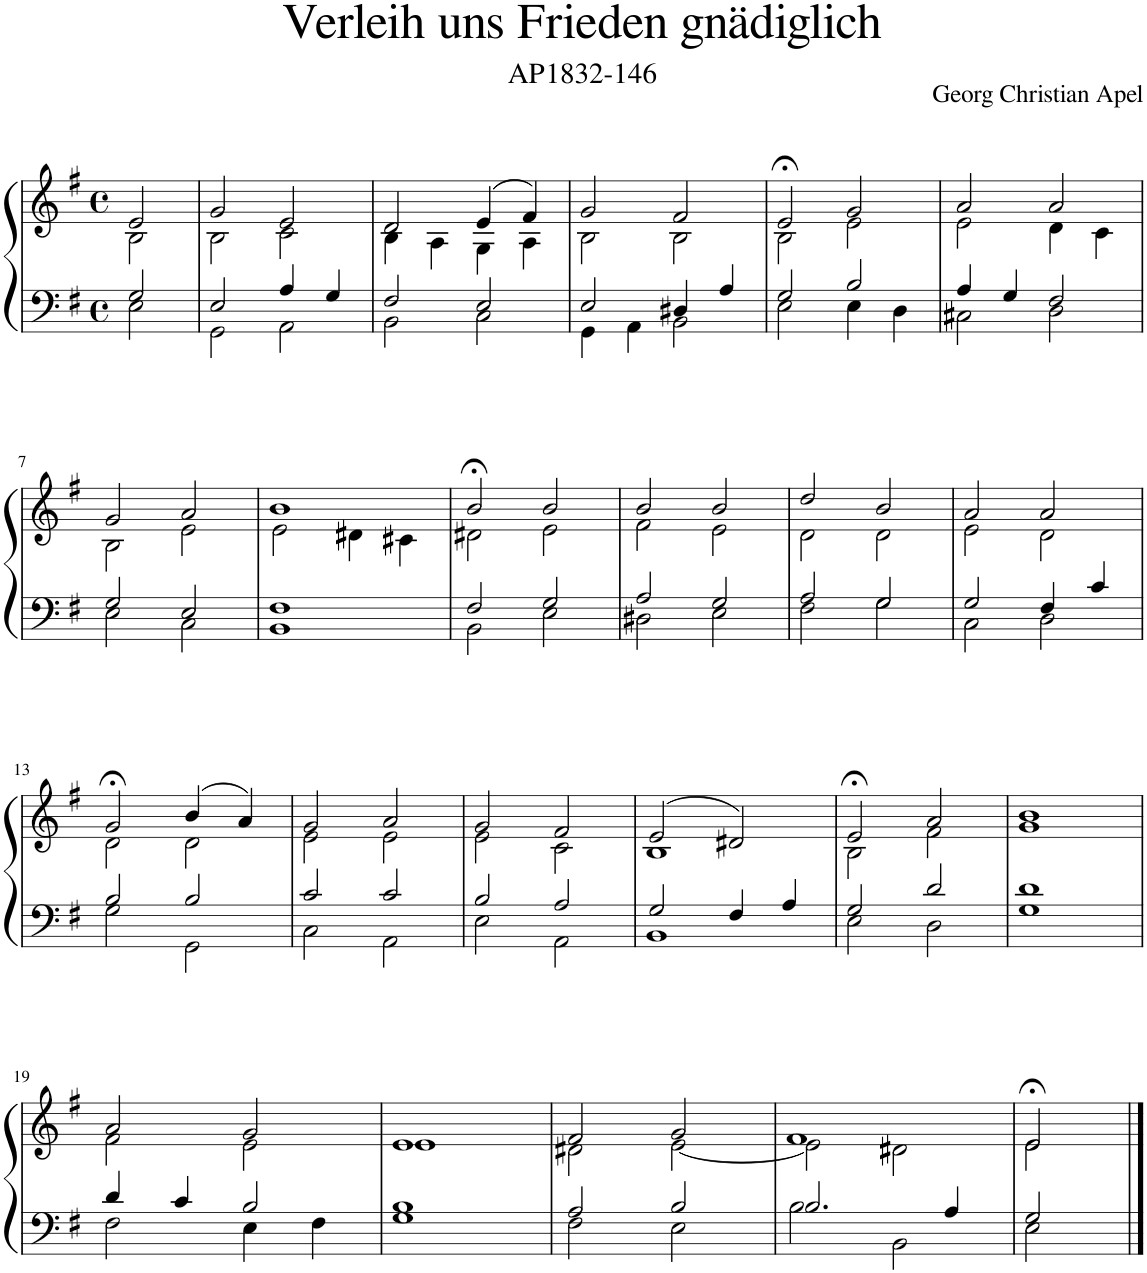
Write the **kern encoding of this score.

**kern	**kern
*part1	*part1
*staff2	*staff1
*I"Piano	*
*I'Pno.	*
*clefF4	*clefG2
*k[f#]	*k[f#]
*M4/4	*M4/4
*met(c)	*met(c)
=1	=1
*^	*^
2G/	2E\	2e/	2B\
=2	=2	=2	=2
2E/	2GG\	2g/	2B\
4A/	2AA\	2e/	2c\
4G/	.	.	.
=3	=3	=3	=3
2F#/	2BB\	2d/	4B\
.	.	.	4A\
2E/	2C\	(4e/	4G\
.	.	4f#/)	4A\
=4	=4	=4	=4
2E/	4GG\	2g/	2B\
.	4AA\	.	.
4D#X/	2BB\	2f#/	2B\
4A/	.	.	.
=5	=5	=5	=5
2G/	2E\	2e;</	2B\
2B/	4E\	2g/	2e\
.	4D\	.	.
=6	=6	=6	=6
4A/	2C#X\	2a/	2e\
4G/	.	.	.
2F#/	2D\	2a/	4d\
.	.	.	4c\
!!LO:LB:g=z	!!
=7	=7	=7	=7
2G/	2E\	2g/	2B\
2E/	2C\	2a/	2e\
=8	=8	=8	=8
1F#	1BB	1b	2e\
.	.	.	4d#X\
.	.	.	4c#X\
=9	=9	=9	=9
2F#/	2BB\	2b;</	2d#X\
2G/	2E\	2b/	2e\
=10	=10	=10	=10
2A/	2D#X\	2b/	2f#\
2G/	2E\	2b/	2e\
=11	=11	=11	=11
2A/	2F#\	2dd/	2d\
2G/	2G\	2b/	2d\
=12	=12	=12	=12
2G/	2C\	2a/	2e\
4F#/	2D\	2a/	2d\
4c/	.	.	.
!!LO:LB:g=z	!!
=13	=13	=13	=13
2B/	2G\	2g;</	2d\
2B/	2GG\	(4b/	2d\
.	.	4a/)	.
=14	=14	=14	=14
2c/	2C\	2g/	2e\
2c/	2AA\	2a/	2e\
=15	=15	=15	=15
2B/	2E\	2g/	2e\
2A/	2AA\	2f#/	2c\
=16	=16	=16	=16
2G/	1BB	(2e/	1B
4F#/	.	2d#X/)	.
4A/	.	.	.
=17	=17	=17	=17
2G/	2E\	2e;</	2B\
2d/	2D\	2a/	2f#\
=18	=18	=18	=18
1d	1G	1b	1g
!!LO:LB:g=z	!!
=19	=19	=19	=19
4d/	2F#\	2a/	2f#\
4c/	.	.	.
2B/	4E\	2g/	2e\
.	4F#\	.	.
=20	=20	=20	=20
1B	1G	1e	1e
=21	=21	=21	=21
2A/	2F#\	2f#/	2d#X\
2B/	2E\	2g/	[2e\
=22	=22	=22	=22
2.B/	2B\	1f#	2e\]
.	2BB\	.	2d#X\
4A/	.	.	.
=23	=23	=23	=23
2G/	2E\	2e;</	2e\
*v	*v	*	*
*	*v	*v
==	==
*-	*-
